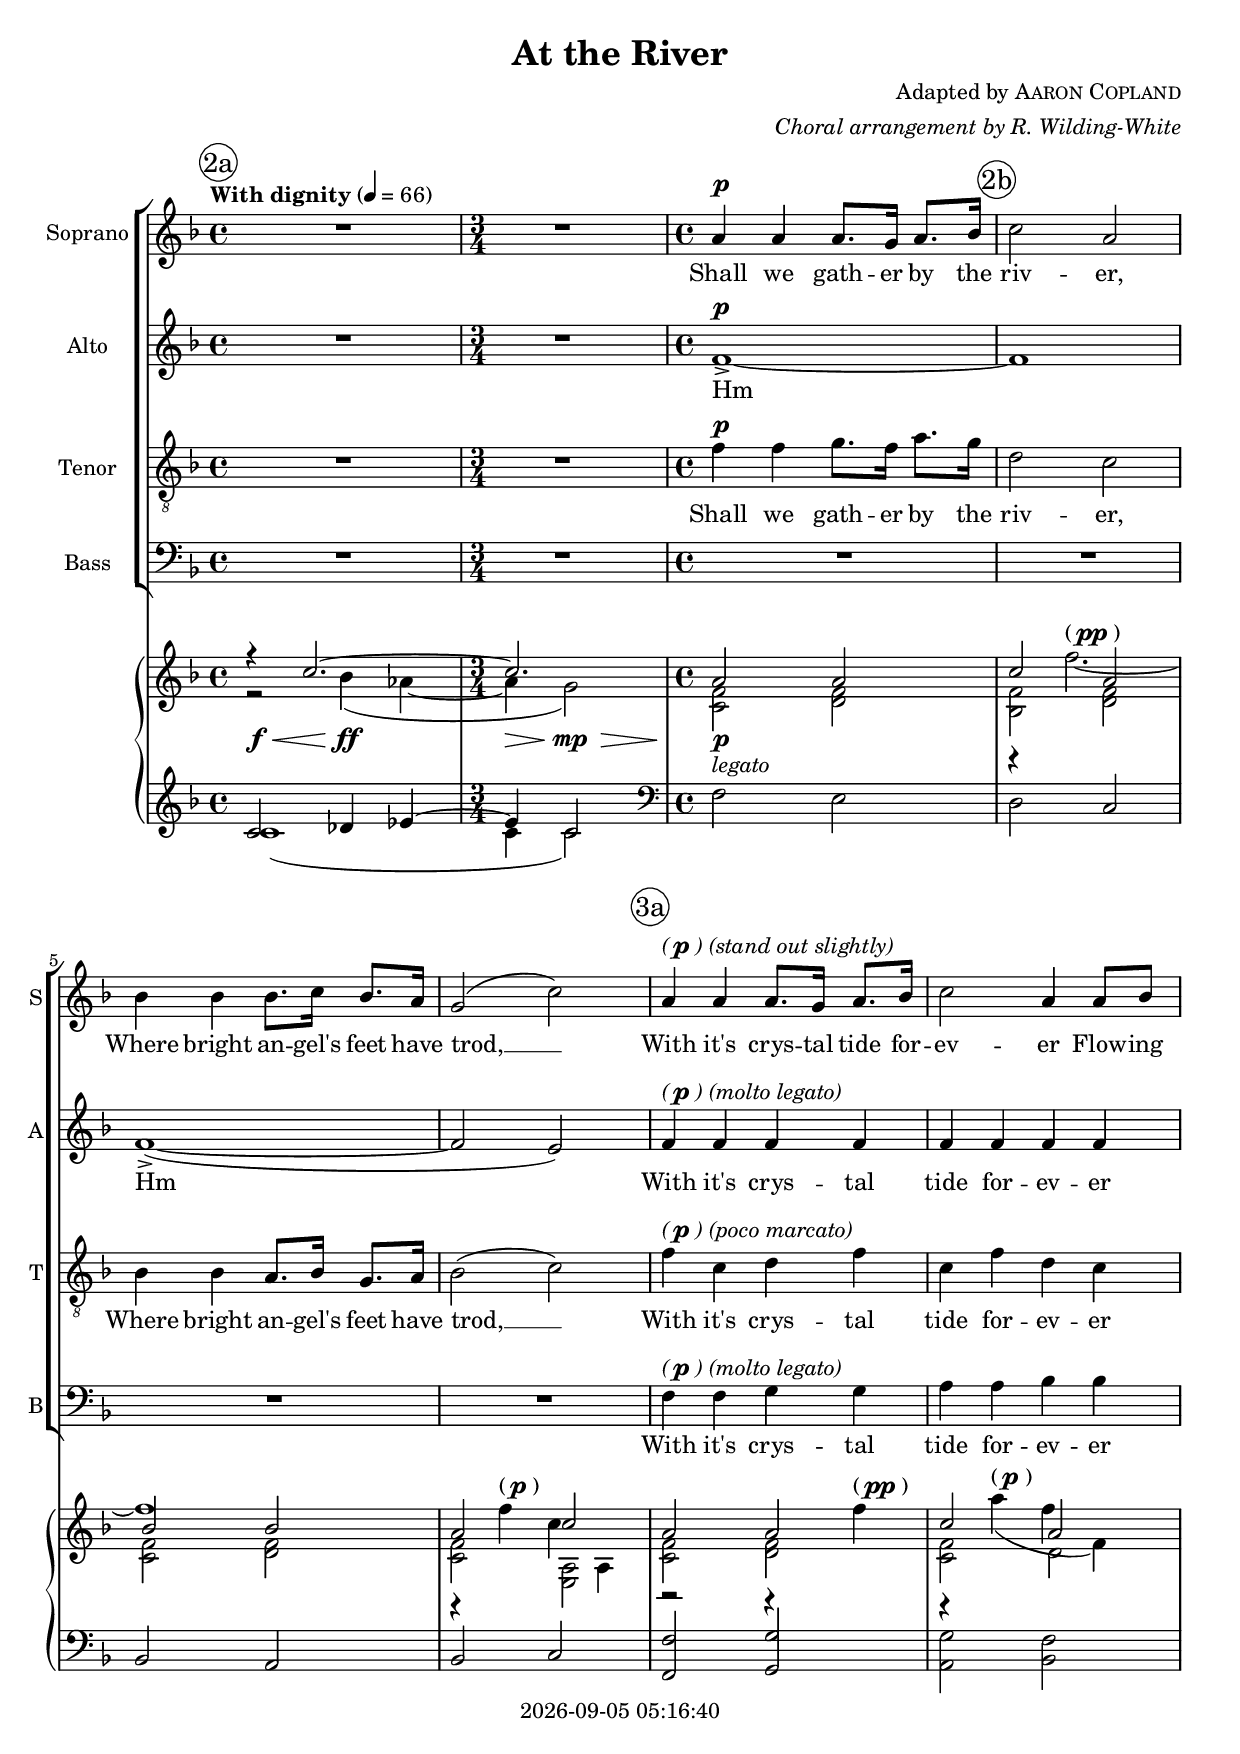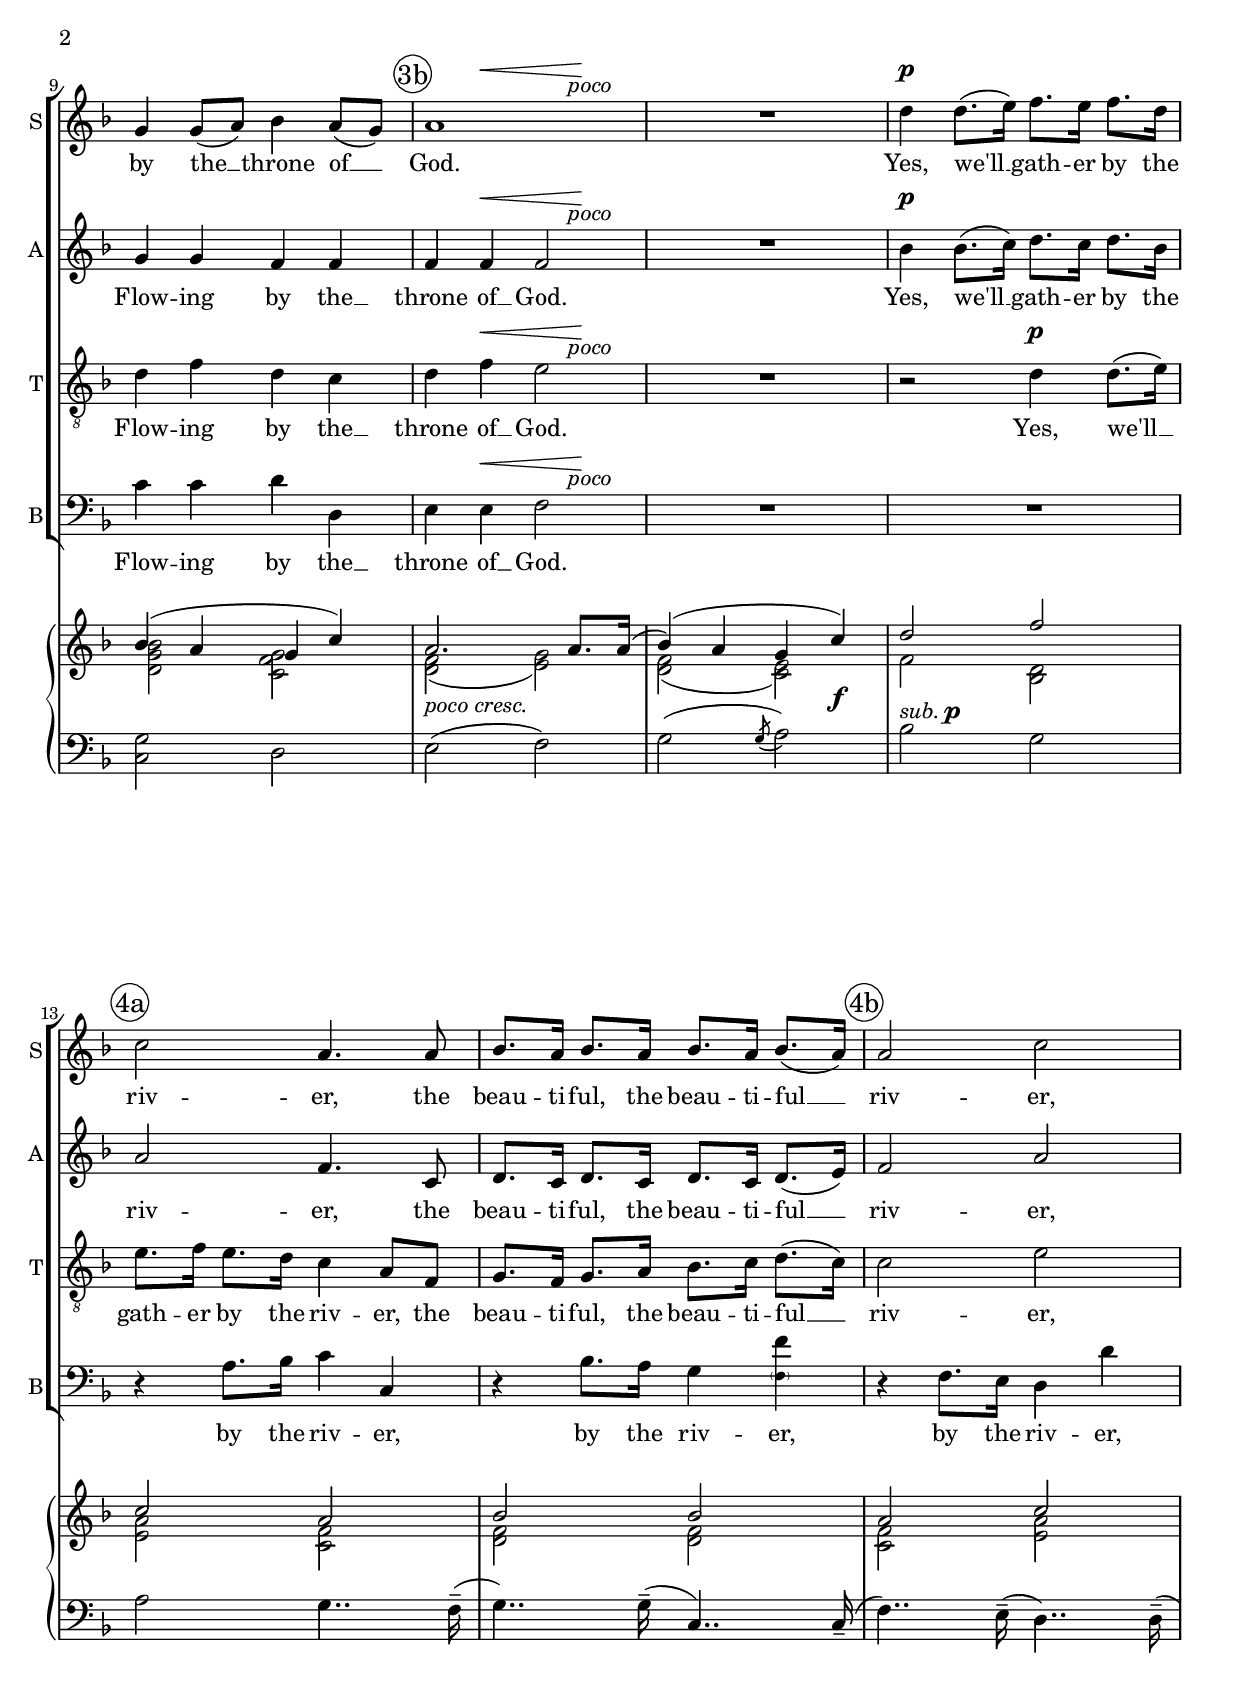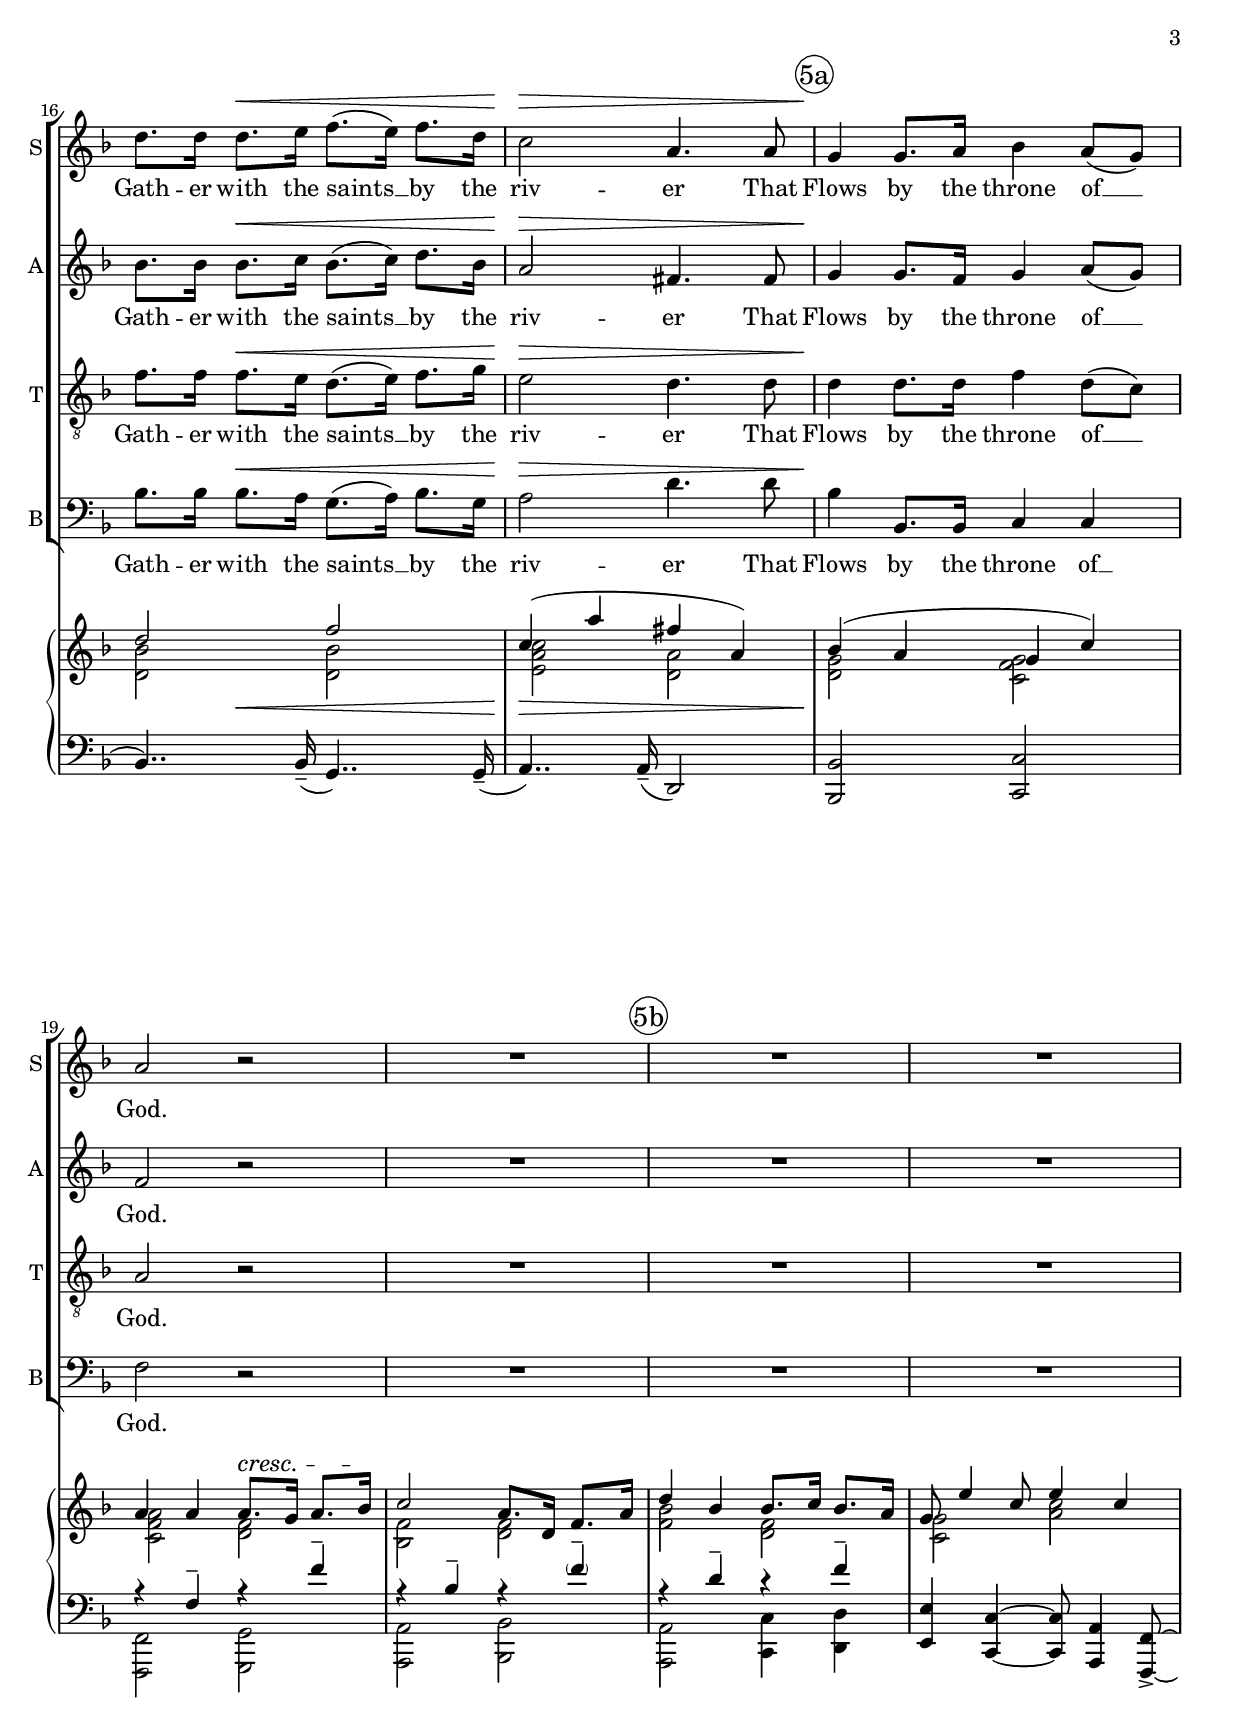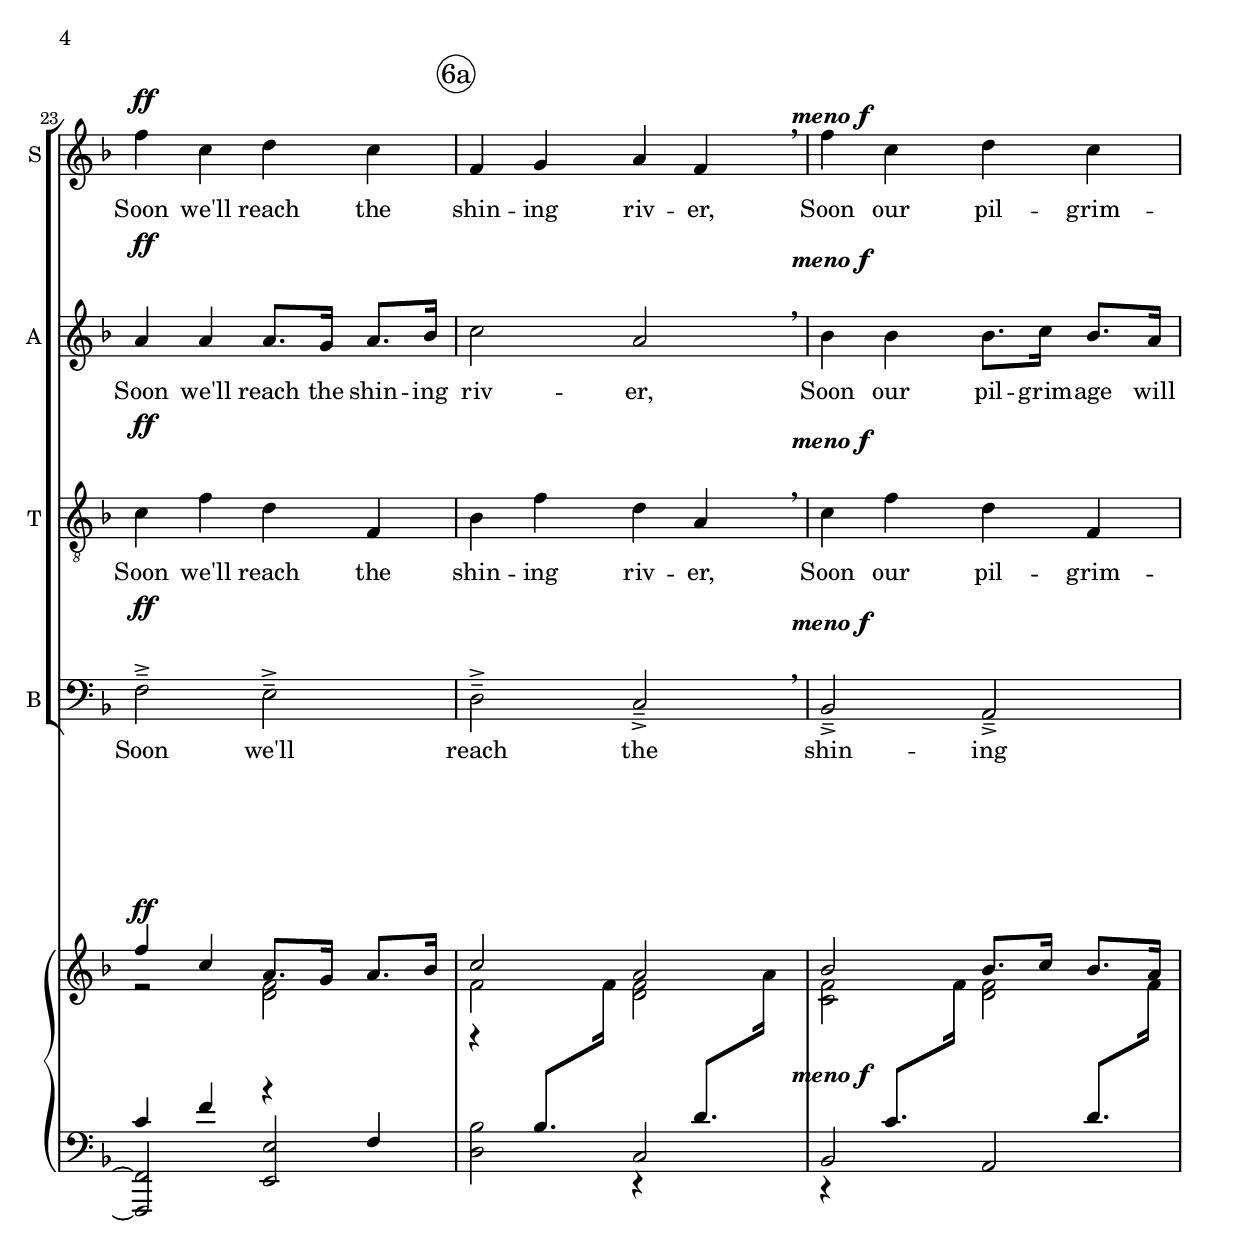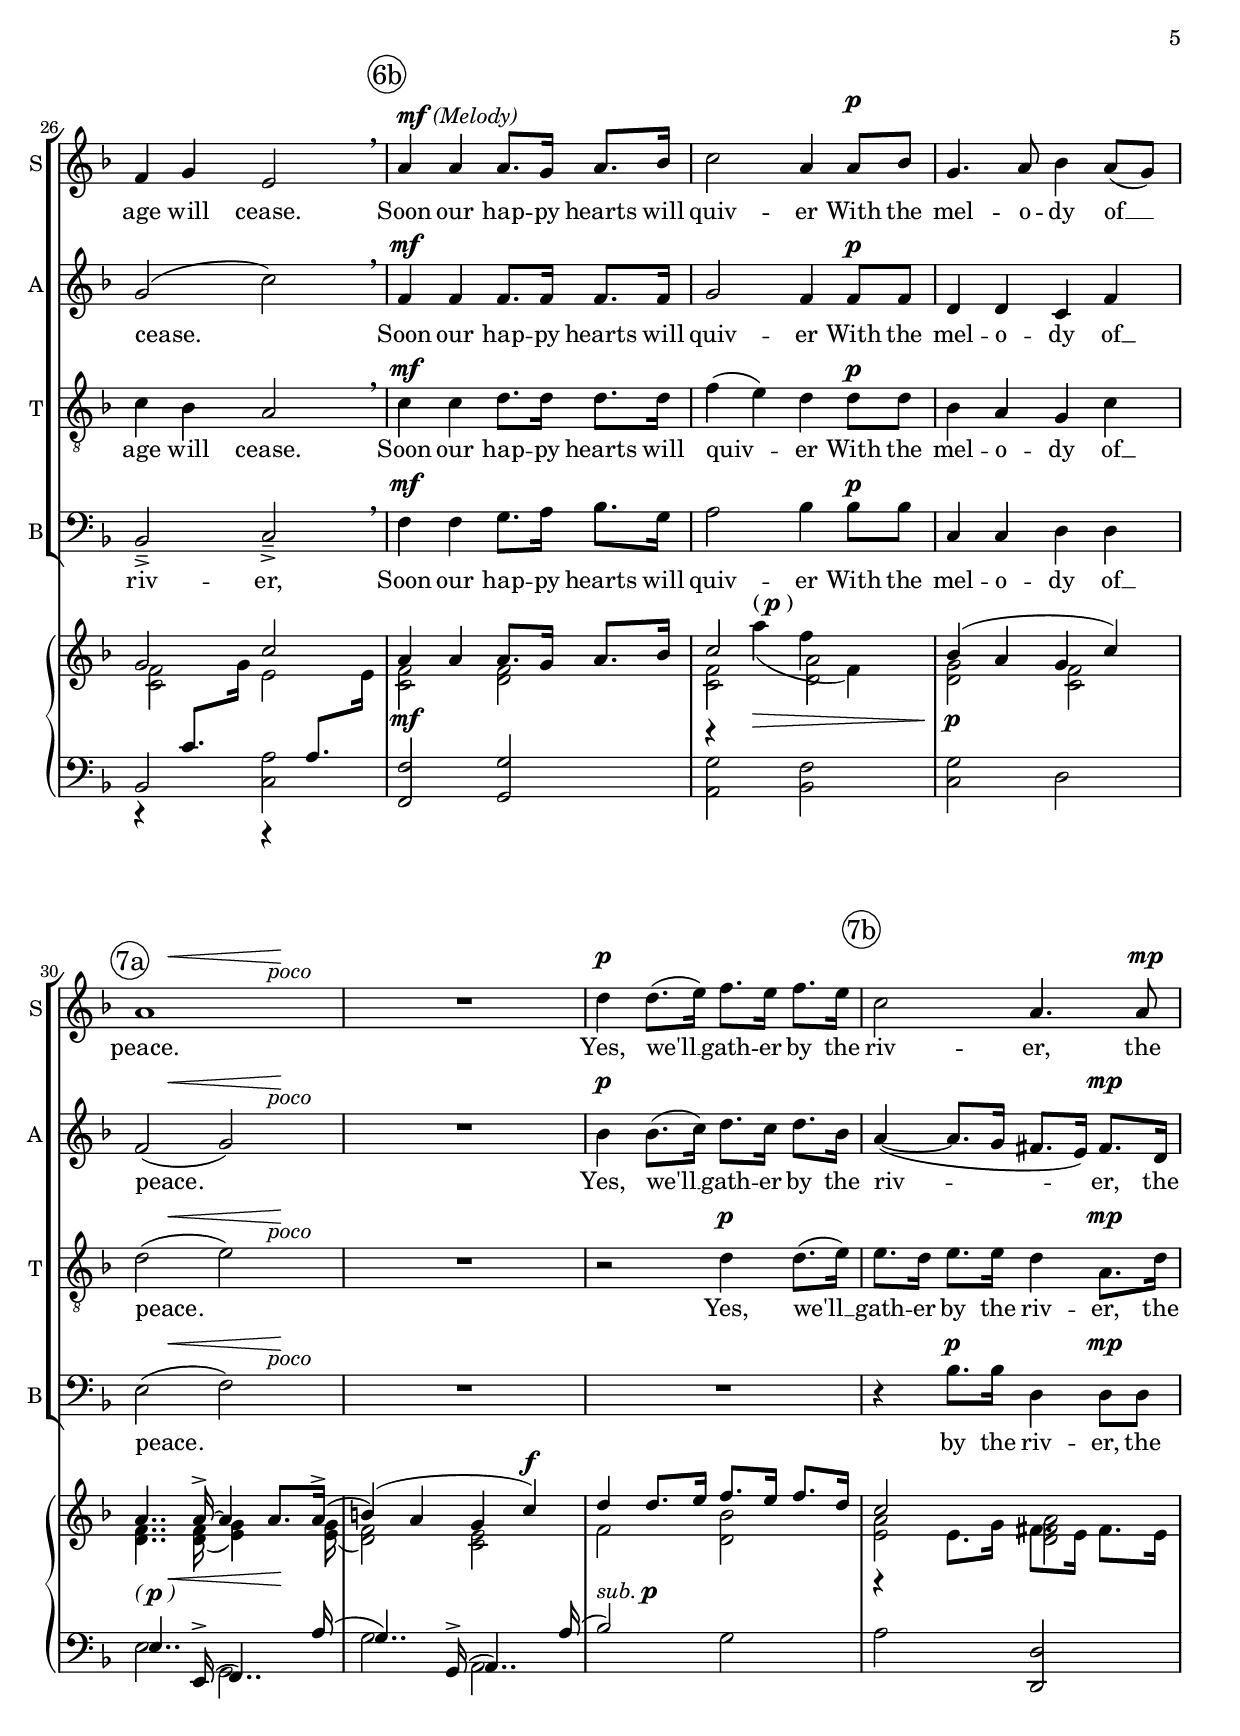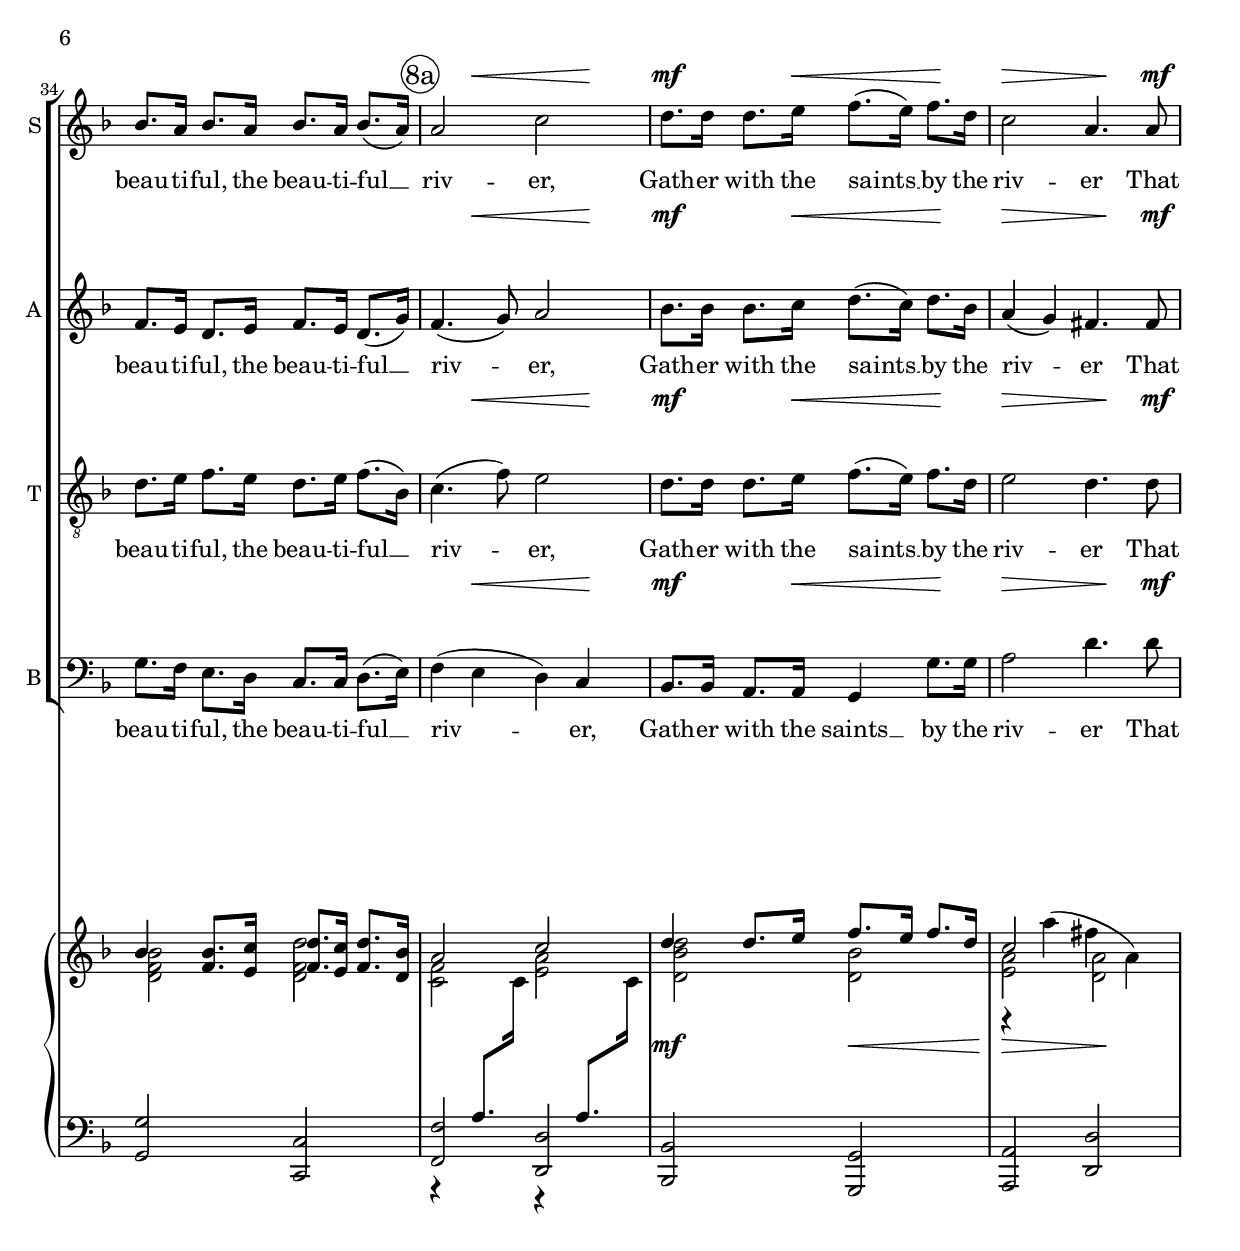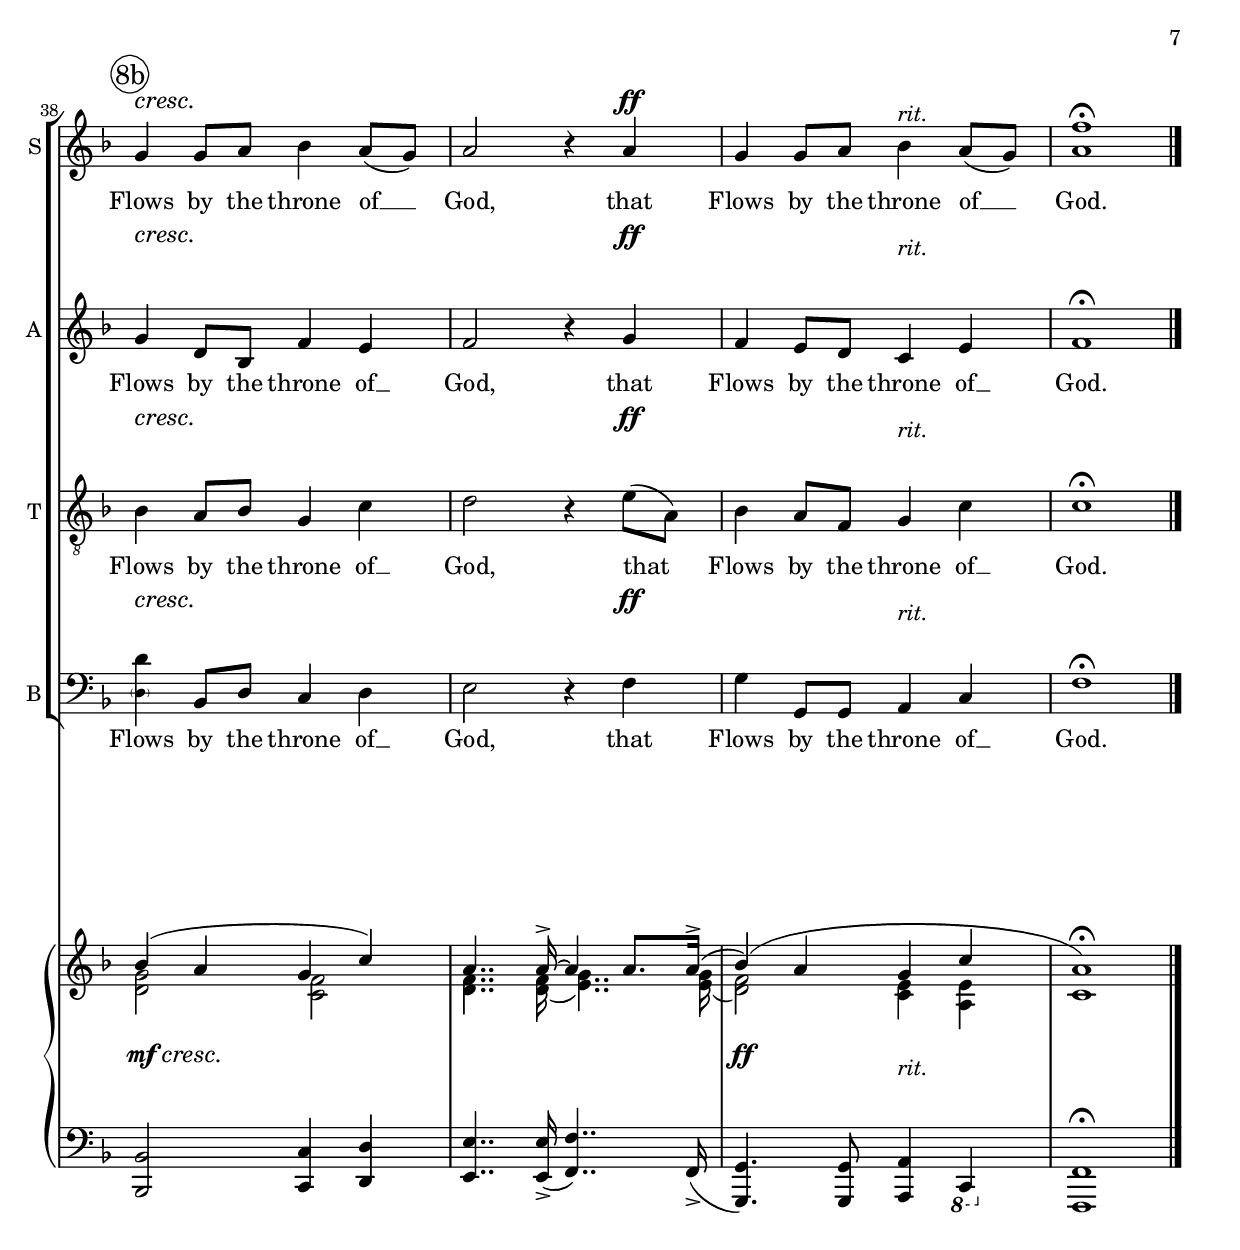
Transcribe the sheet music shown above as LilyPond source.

\version "2.20.2"

\include "articulate.ly"

today = #(strftime "%Y-%m-%d %H:%M:%S" (localtime (current-time)))

\header {
% centered at top
%  dedication  = "dedication"
  title       = "At the River"
%  subtitle    = "subtitle"
%  subsubtitle = "subsubtitle"
%  instrument  = "instrument"
  
% arrangement of following lines:
%
%  poet    composer
%  meter   arranger
%  piece       opus

  composer    = \markup { Adapted by \smallCaps {Aaron Copland}}
  arranger    = \markup \italic { Choral arrangement by R. Wilding-White}
%  opus        = "opus"

%  poet        = "poet"
%  meter       = "meter"
%  piece       = "piece"

% centered at bottom
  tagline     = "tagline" % default lilypond version
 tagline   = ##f
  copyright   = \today
}

#(set-global-staff-size 19)

% \paper {
%   #(set-paper-size "a4")
%   line-width = 180\mm
%   left-margin = 20\mm
%   bottom-margin = 10\mm
%   top-margin = 10\mm
% }

global = {
  \key f \major
  \time 4/4
}

colour = {
  \override NoteHead.color   = #red
  \override Stem.color       = #red
  \override Beam.color       = #red
  \override Accidental.color = #red
  \override Slur.color       = #red
  \override Tie.color        = #red
  \override Dots.color       = #red
}

black = {
  \override NoteHead.color   = #black
  \override Stem.color       = #black
  \override Beam.color       = #black
  \override Accidental.color = #black
  \override Slur.color       = #black
  \override Tie.color        = #black
  \override Dots.color       = #black
}

TempoTrack = {
  \tempo "With dignity" 4=66
  s1
  \set Score.tempoHideNote = ##t
  \time 3/4 s2. \time 4/4
  s1*37
  s2 \tempo 4=60 s
  s1
}

RehearsalTrack = {
%  \set Score.currentBarNumber = #5
  \mark \markup { \circle "2a" } s1 \time 3/4 s2. \time 4/4 s1
  \mark \markup { \circle "2b" } s1*3
  \mark \markup { \circle "3a" } s1*3
  \mark \markup { \circle "3b" } s1*3
  \mark \markup { \circle "4a" } s1*2
  \mark \markup { \circle "4b" } s1*3
  \mark \markup { \circle "5a" } s1*3
  \mark \markup { \circle "5b" } s1*3
  \mark \markup { \circle "6a" } s1*3
  \mark \markup { \circle "6b" } s1*3
  \mark \markup { \circle "7a" } s1*3
  \mark \markup { \circle "7b" } s1*2
  \mark \markup { \circle "8a" } s1*3
  \mark \markup { \circle "8b" } s1*4
}

soprano = \relative {
  \global
  R1
  \time 3/4 R2. \time 4/4
  a'4 a a8. g16 a8. bes16
  c2 a % 2b
  bes4 bes bes8. c16 bes8. a16
  g2(c)
  a4 a a8. g16 a8. bes16 % 3a
  c2 a4 a8 bes
  g4 g8(a) bes4 a8(g)
  a1 % 3b
  R1
  d4 d8.(e16) f8. e16 f8. d16
  c2 a4. a8 % 4a
  bes8. a16 bes8. a16 bes8. a16 bes8.(a16)
  a2 c % 4b
  d8. d16 d8. e16 f8.(e16) f8. d16
  c2 a4. a8
  g4 g8. a16 bes4 a8(g) % 5a
  a2 r
  R1
  R1 % 5b
  R1
  f'4 c d c
  f,4 g a f \breathe % 6a
  f'4 c d c
  f,4 g e2 \breathe
  a4 a a8. g16 a8. bes16 % 6b
  c2 a4 a8 bes
  g4. a8 bes4 a8(g)
  a1 % 7a
  R1
  d4 d8.(e16) f8. e16 f8. e16
  c2 a4. a8 % 7b
  bes8. a16 bes8. a16 bes8. a16 bes8.(a16)
  a2 c % 8a
  d8. d16 d8. e16 f8.(e16) f8. d16
  c2 a4. a8
  g4 g8 a bes4 a8(g) % 8b
  a2 r4 a
  g4 g8 a bes4 a8(g)
  <a f'>1\fermata
  \bar "|."
}

dynamicsSop = {
  \override DynamicTextSpanner.style = #'none
  s1
  \time 3/4 s2. \time 4/4
  s1\p
  s1*3
  s1-\markup \italic { ( \dynamic p ) (stand out slightly) } % 3a
  s1
  s1
  s4 s2\< s4\!-\markup \italic poco % 3b
  s1
  s1\p
  s1*3
  s4 s2.\< % 4b+
  s1\>
  s1\! % 5a
  s1*4
  s1\ff % 5b++
  s1 % 6a
  s1-\markup \center-align \bold \italic {meno \dynamic f }
  s1
  s1-\markup \italic { \dynamic mf (Melody) } % 6b
  s2. s4\p
  s1
  s4 s2\< s4\!-\markup \italic poco % 7a
  s1
  s1\p
  s2. s8 s\mp % 7b
  s1
  s4 s2\< s4\! % 8a
  s4\mf s8. s16\< s4 s\!
  s2\> s4.\! s8\mf
  s1\cresc
  s2. s4\ff
  s2 s-\markup \italic rit.
  s1
}

wordsSop = \lyricmode {
  Shall we gath -- er by the riv -- er,
  Where bright an -- gel's feet have trod, __
  With it's crys -- tal tide for -- ev -- er
  Flow -- ing by the __ throne of __ God.

  Yes, we'll __ gath -- er by the riv -- er,
  the beau -- ti -- ful, the beau -- ti -- ful __ riv -- er,
  Gath -- er with the saints __ by the riv -- er
  That Flows by the throne of __ God.

  Soon we'll reach the shin -- ing riv -- er,
  Soon our pil -- grim -- age will cease.
  Soon our hap -- py hearts will quiv -- er
  With the mel -- o -- dy of __ peace.

  Yes, we'll __ gath -- er by the riv -- er,
  the beau -- ti -- ful, the beau -- ti -- ful __ riv -- er,
  Gath -- er with the saints __ by the riv -- er
  That Flows by the throne of __ God,
  that Flows by the throne of __ God.
}

wordsSopMidi = \lyricmode {
  "Shall " "we " gath "er " "by " "the " riv "er, "
  "\nWhere " "bright " an "gel's " "feet " "have " "trod, " 
  "\nWith " "it's " crys "tal " "tide " for ev "er "
  "\nFlow" "ing " "by " "the "  "throne " "of "  "God. "

  "\nYes, " "we'll "  gath "er " "by " "the " riv "er, "
  "\nthe " beau ti "ful, " "the " beau ti "ful "  riv "er, "
  "\nGath" "er " "with " "the " "saints "  "by " "the " riv "er "
  "\nThat " "Flows " "by " "the " "throne " "of "  "God. "

  "\nSoon " "we'll " "reach " "the " shin "ing " riv "er, "
  "\nSoon " "our " pil grim "age " "will " "cease. "
  "\nSoon " "our " hap "py " "hearts " "will " quiv "er "
  "\nWith " "the " mel o "dy " "of "  "peace. "

  "\nYes, " "we'll "  gath "er " "by " "the " riv "er, "
  "\nthe " beau ti "ful, " "the " beau ti "ful "  riv "er, "
  "\nGath" "er " "with " "the " "saints "  "by " "the " riv "er "
  "\nThat " "Flows " "by " "the " "throne " "of "  "God, "
  "\nthat " "Flows " "by " "the " "throne " "of "  "God. "
}

alto = \relative {
  \global
  R1
  \time 3/4 R2. \time 4/4
  f'1->~
  f1 % 2b
  f1->~(
  f2 e)
  f4 f f f % 3a
  f4 f f f
  g4 g f f
  f4 f f2 % 3b
  R1
  bes4 bes8.(c16) d8. c16 d8. bes16
  a2 f4. c8 % 4a
  \repeat unfold 3 {d8. c16} d8.(e16)
  f2 a % 4b
  bes8. bes16 bes8. c16 bes8.(c16) d8. bes16
  a2 fis4. fis8
  g4 g8. f16 g4 a8(g) % 5a
  f2 r
  R1
  R1 % 5b
  R1
  a4 a a8. g16 a8. bes16
  c2 a \breathe % 6a
  bes4 bes bes8. c16 bes8. a16
  g2(c) \breathe
  f,4 f f8. f16 f8. f16 % 6b
  g2 f4 f8 f
  d4 d c f
  f2(g) % 7a
  R1
  bes4 bes8.(c16) d8. c16 d8. bes16
  a4~(a8. g16 fis8. e16) fis8. d16 % 7b
  f8. e16 d8. e16 f8. e16 d8.(g16)
  f4.(g8) a2 % 8a
  bes8. bes16 bes8. c16 d8.(c16) d8. bes16
  a4(g) fis4. fis8
  g4 d8 bes f'4 e % 8b
  f2 r4 g
  f4 e8 d c4 e
  f1\fermata
  \bar "|."
}

dynamicsAlto = {
  \override DynamicTextSpanner.style = #'none
  s1
  \time 3/4 s2. \time 4/4
  s1\p
  s1*3
  s1-\markup \italic { ( \dynamic p ) (molto legato) } % 3a
  s1
  s1
  s4 s2\< s4\!-\markup \italic poco % 3b
  s1
  s1\p
  s1*3
  s4 s2.\< % 4b+
  s1\>
  s1\! % 5a
  s1*4
  s1\ff % 5b++
  s1 % 6a
  s1-\markup \center-align \bold \italic {meno \dynamic f }
  s1
  s1-\mf % 6b
  s2. s4\p
  s1
  s4 s2\< s4\!-\markup \italic poco % 7a
  s1
  s1\p
  s2. s4\mp % 7b
  s1
  s4 s2\< s4\! % 8a
  s4\mf s8. s16\< s4 s\!
  s2\> s4.\! s8\mf
  s1\cresc
  s2. s4\ff
  s2 s-\markup \italic rit.
  s1
}

wordsAlto = \lyricmode {
  Hm Hm
  With it's crys -- tal tide for -- ev -- er
  Flow -- ing by the __ throne of __ God.

  Yes, we'll __ gath -- er by the riv -- er,
  the beau -- ti -- ful, the beau -- ti -- ful __ riv -- er,
  Gath -- er with the saints __ by the riv -- er
  That Flows by the throne of __ God.

  Soon we'll reach the shin -- ing riv -- er,
  Soon our pil -- grim -- age will cease.
  Soon our hap -- py hearts will quiv -- er
  With the mel -- o -- dy of __ peace.

  Yes, we'll __ gath -- er by the riv -- er,
  the beau -- ti -- ful, the beau -- ti -- ful __ riv -- er,
  Gath -- er with the saints __ by the riv -- er
  That Flows by the throne of __ God,
  that Flows by the throne of __ God.
}

wordsAltoMidi = \lyricmode {
  "Hm " "Hm "
  "\nWith " "it's " crys "tal " "tide " for ev "er "
  "\nFlow" "ing " "by " "the "  "throne " "of "  "God. "

  "\nYes, " "we'll "  gath "er " "by " "the " riv "er, "
  "\nthe " beau ti "ful, " "the " beau ti "ful "  riv "er, "
  "\nGath" "er " "with " "the " "saints "  "by " "the " riv "er "
  "\nThat " "Flows " "by " "the " "throne " "of "  "God. "

  "\nSoon " "we'll " "reach " "the " shin "ing " riv "er, "
  "\nSoon " "our " pil grim "age " "will " "cease. "
  "\nSoon " "our " hap "py " "hearts " "will " quiv "er "
  "\nWith " "the " mel o "dy " "of "  "peace. "

  "\nYes, " "we'll "  gath "er " "by " "the " riv "er, "
  "\nthe " beau ti "ful, " "the " beau ti "ful "  riv "er, "
  "\nGath" "er " "with " "the " "saints "  "by " "the " riv "er "
  "\nThat " "Flows " "by " "the " "throne " "of "  "God, "
  "\nthat " "Flows " "by " "the " "throne " "of "  "God. "
}

tenor = \relative {
  \global
  R1
  \time 3/4 R2. \time 4/4
  f'4 f g8. f16 a8. g16
  d2 c % 2b
  bes4 bes a8. bes16 g8. a16
  bes2(c)
  f4 c d f % 3a
  c4 f d c
  d4 f d c
  d4 f e2 % 3b
  R1
  r2 d4 d8.(e16)
  e8. f16 e8. d16 c4 a8 f % 4a
  g8. f16 g8. a16 bes8. c16 d8.(c16)
  c2 e % 4b
  f8. f16 f8. e16 d8.(e16) f8. g16
  e2 d4. d8
  d4 d8. d16 f4 d8(c) % 5a
  a2 r
  R1
  R1 % 5b
  R1
  c4 f d f,
  bes4 f' d a \breathe % 6a
  c4 f d f,
  c' bes a2 \breathe
  c4 c d8. d16 d8. d16 % 6b
  f4(e) d d8 d
  bes4 a g c
  d2(e) % 7a
  R1
  r2 d4 d8.(e16)
  e8. d16 e8. e16 d4 a8. d16 % 7b
  d8. e16 f8. e16 d8. e16 f8.(bes,16)
  c4.(f8) e2 % 8a
  d8. d16 d8. e16 f8.(e16) f8. d16
  e2 d4. d8
  bes4 a8 bes g4 c % 8b
  d2 r4 e8(a,)
  bes4 a8 f g4 c
  c1\fermata
  \bar "|."
}

dynamicsTenor = {
  \override DynamicTextSpanner.style = #'none
  s1
  \time 3/4 s2. \time 4/4
  s1\p
  s1*3
  s1-\markup \italic { ( \dynamic p ) (poco marcato) } % 3a
  s1
  s1
  s4 s2\< s4\!-\markup \italic poco % 3b
  s1
  s2 s\p
  s1*3
  s4 s2.\< % 4b+
  s1\>
  s1\! % 5a
  s1*4
  s1\ff % 5b++
  s1 % 6a
  s1-\markup \center-align \bold \italic {meno \dynamic f }
  s1
  s1-\mf % 6b
  s2. s4\p
  s1
  s4 s2\< s4\!-\markup \italic poco % 7a
  s1
  s2 s\p
  s2. s4\mp % 7b
  s1
  s4 s2\< s4\! % 8a
  s4\mf s8. s16\< s4 s\!
  s2\> s4.\! s8\mf
  s1\cresc
  s2. s4\ff
  s2 s-\markup \italic rit.
  s1
}

wordsTenor = \lyricmode {
  Shall we gath -- er by the riv -- er,
  Where bright an -- gel's feet have trod, __
  With it's crys -- tal tide for -- ev -- er
  Flow -- ing by the __ throne of __ God.

  Yes, we'll __ gath -- er by the riv -- er,
  the beau -- ti -- ful, the beau -- ti -- ful __ riv -- er,
  Gath -- er with the saints __ by the riv -- er
  That Flows by the throne of __ God.

  Soon we'll reach the shin -- ing riv -- er,
  Soon our pil -- grim -- age will cease.
  Soon our hap -- py hearts will quiv -- er
  With the mel -- o -- dy of __ peace.

  Yes, we'll __ gath -- er by the riv -- er,
  the beau -- ti -- ful, the beau -- ti -- ful __ riv -- er,
  Gath -- er with the saints __ by the riv -- er
  That Flows by the throne of __ God,
  that Flows by the throne of __ God.
}

wordsTenorMidi = \lyricmode {
  "Shall " "we " gath "er " "by " "the " riv "er, "
  "\nWhere " "bright " an "gel's " "feet " "have " "trod, " 
  "\nWith " "it's " crys "tal " "tide " for ev "er "
  "\nFlow" "ing " "by " "the "  "throne " "of "  "God. "

  "\nYes, " "we'll "  gath "er " "by " "the " riv "er, "
  "\nthe " beau ti "ful, " "the " beau ti "ful "  riv "er, "
  "\nGath" "er " "with " "the " "saints "  "by " "the " riv "er "
  "\nThat " "Flows " "by " "the " "throne " "of "  "God. "

  "\nSoon " "we'll " "reach " "the " shin "ing " riv "er, "
  "\nSoon " "our " pil grim "age " "will " "cease. "
  "\nSoon " "our " hap "py " "hearts " "will " quiv "er "
  "\nWith " "the " mel o "dy " "of "  "peace. "

  "\nYes, " "we'll "  gath "er " "by " "the " riv "er, "
  "\nthe " beau ti "ful, " "the " beau ti "ful "  riv "er, "
  "\nGath" "er " "with " "the " "saints "  "by " "the " riv "er "
  "\nThat " "Flows " "by " "the " "throne " "of "  "God, "
  "\nthat " "Flows " "by " "the " "throne " "of "  "God. "
}

bass= \relative {
  \global
  R1
  \time 3/4 R2. \time 4/4
  R1
  R1 % 2b
  R1
  R1
  f4 f g g % 3a
  a4 a bes bes
  c4 c d d,
  e4 e f2 % 3b
  R1
  R1
  r4 a8. bes16 c4 c, % 4a
  r4 bes'8. a16 g4 <\tweak font-size #-2 \parenthesize f f'>
  r4 f8. e16 d4 d' % 4b
  bes8. bes16 bes8. a16 g8.(a16) bes8. g16
  a2 d4. d8
  bes4 bes,8. bes16 c4 c % 5a
  f2 r
  R1
  R1 % 5b
  R1
  f2---> e--->
  d2---> c---> \breathe % 6a
  bes2---> a--->
  bes2---> c---> \breathe
  f4 f g8. a16 bes8. g16 % 6b
  a2 bes4 bes8 bes
  c,4 c d d
  e2(f) % 7a
  R1
  R1
  r4 bes8. bes16 d,4 d8 d % 7b
  g8. f16 e8. d16 c8. c16 d8.(e16)
  f4(e d) c % 8a
  bes8. bes16 a8. a16 g4 g'8. g16
  a2 d4. d8
  <<\voiceOne d4 \voiceTwo \tweak font-size #-2 \parenthesize d,>> \oneVoice bes8 d c4 d % 8b
  e2 r4 f
  g4 g,8 g a4 c
  f1\fermata
  \bar "|."
}

dynamicsBass = {
  \override DynamicTextSpanner.style = #'none
  s1
  \time 3/4 s2. \time 4/4
  s1
  s1*3
  s1-\markup \italic { ( \dynamic p ) (molto legato) } % 3a
  s1
  s1
  s4 s2\< s4\!-\markup \italic poco % 3b
  s1*5
  s4 s2.\< % 4b+
  s1\>
  s1\! % 5a
  s1*4
  s1\ff % 5b++
  s1 % 6a
  s1-\markup \center-align \bold \italic {meno \dynamic f }
  s1
  s1-\mf % 6b
  s2. s4\p
  s1
  s4 s2\< s4\!-\markup \italic poco % 7a
  s1
  s1
  s4 s2\p s4\mp % 7b
  s1
  s4 s2\< s4\! % 8a
  s4\mf s8. s16\< s4 s\!
  s2\> s4.\! s8\mf
  s1\cresc
  s2. s4\ff
  s2 s-\markup \italic rit.
  s1
}

wordsBass = \lyricmode {
  With it's crys -- tal tide for -- ev -- er
  Flow -- ing by the __ throne of __ God.

  by the riv -- er,  by the riv -- er, by the riv -- er,
  Gath -- er with the saints __ by the riv -- er
  That Flows by the throne of __ God.

  Soon we'll reach the shin -- ing riv -- er,
  Soon our hap -- py hearts will quiv -- er
  With the mel -- o -- dy of __ peace.

  by the riv -- er,
  the beau -- ti -- ful, the beau -- ti -- ful __ riv -- er,
  Gath -- er with the saints __ by the riv -- er
  That Flows by the throne of __ God,
  that Flows by the throne of __ God.
}

wordsBassMidi = \lyricmode {
  "With " "it's " crys "tal " "tide " for ev "er "
  "\nFlow" "ing " "by " "the "  "throne " "of "  "God. "

  "\nby " "the " riv "er, "  "by " "the " riv "er, " "by " "the " riv "er, "
  "\nGath" "er " "with " "the " "saints "  "by " "the " riv "er "
  "\nThat " "Flows " "by " "the " "throne " "of "  "God. "

  "\nSoon " "we'll " "reach " "the " shin "ing " riv "er, "
  "\nSoon " "our " hap "py " "hearts " "will " quiv "er "
  "\nWith " "the " mel o "dy " "of "  "peace. "

  "\nby " "the " riv "er, "
  "\nthe " beau ti "ful, " "the " beau ti "ful "  riv "er, "
  "\nGath" "er " "with " "the " "saints "  "by " "the " riv "er "
  "\nThat " "Flows " "by " "the " "throne " "of "  "God, "
  "\nthat " "Flows " "by " "the " "throne " "of "  "God. "
}

pianoRHone = \relative {
  \global
  \voiceOne
  r4 c''2.~
  \time 3/4 c2. \time 4/4
  a2 a
  c2 a % 2b
  bes2 bes
  a2 c
  a2 a % 3a
  c2 a
  bes4(a g c)
  a2. a8. a16( % 3b
  bes4)(a g c)
  d2 f
  c2 a % 4a
  bes2 bes
  a2 c % 4b
  d2 f
  c4( a' fis a,)
  bes4(a g c) % 5a
  a4 a a8.^\cresc g16 a8. bes16\!
  c2 a8. d,16 f8. a16
  d4 bes bes8. c16 bes8. a16 % 5b
  g8 e'4 c8 e4 c
  f4^\ff c a8. g16 a8. bes16
  c2 a % 6a
  bes2 bes8. c16 bes8. a16
  g2 c
  a4 a a8. g16 a8. bes16 % 6b
  c2 s
  bes4(a g c)
  a4.. a16->~4 a8. a16->( % 7a
  b4)(a g c^\f)
  d4 d8. e16 f8. e16 f8. d16
  c2 s % 7b
  bes4 <f bes>8. <e c'>16 <f d'>8. <e c'>16 <f d'>8. <d bes'>16
  a'2 c % 8a
  d4 d8. e16 f8. e16 f8. d16
  c2 s
  bes4(a g c) % 8b
  a4.. a16->~4 a8. a16->(
  bes4)(a g c
  a1)\fermata
  \bar "|."
}

pianoRHtwo = \relative {
  \global
  \voiceTwo
  r2 bes'4(aes~
  \time 3/4 aes4 g2) \time 4/4
  <c, f>2 <d f>
  <bes f'>2 <d f> % 2b
  <c f>2 <d f>
  <c f>2 <a e>
  <c f>2 <d f> % 3a
  <c f>2 d
  <d g bes>2 <c f g>
  <d f>2(<e g>) % 3b
  <d f>2(<c e>)
  f2 <d bes>
  <e a>2 <c f> % 4a
  <d f>2 q
  <c f>2 <e a> % 4b
  <d bes'>2 q
  <e a c>2 <d a'>
  <d g>2 <c f g> % 5a
  <c f a>2 <d f>
  <bes f'>2 <d f>
  <f bes>2 <d f> % 5b
  <c g'>2 <a' c>
  r2 <d, f>
  f2 <d f> % 6a
  <c f>2 <d f>
  <c f>2 e
  <c f>2 <d f> % 6b
  <c f>2 <d a'>
  <d g>2 <c f>
  <d f>4.. q16(<e g>4) s8. q16( % 7a
  <d f>2) <c e>
  f2 <d bes'>
  <e a>2 <d fis a> % 7b
  <d f bes>2 <d f d'>
  <c f>2 <e a> % 8a
  <d bes' d>2 <d bes'>
  <e a>2 <d a'>
  <d g>2 <c f> % 8b
  <d f>4.. q16(<e g>4..) q16(
  <d f>2) <c e>4 <a e'>
  <c >1
  \bar "|."
}

pianoRHfour = \relative {
  \global
  \voiceFour
  s1
  \time 3/4 s2. \time 4/4
  s1
  r4 f''2.~^\markup { ( \dynamic pp ) } % 2b
  f1
  r4 f^\markup { ( \dynamic p ) } c a,
  r2 r4 f''4^\markup {(\dynamic pp )} % 3a
  r4 a(^\markup {(\dynamic p )} f f,)
  s1
  s1*14
  \oneVoice % 6a
  r4 \change Staff = lh bes,8. \change Staff = rh f'16 \change Staff = lh r4 d8. \change Staff = rh a'16
  \change Staff = lh r4 c,8. \change Staff = rh f16 s4 \change Staff = lh d8. \change Staff = rh f16
  \change Staff = lh r4 c8. \change Staff = rh g'16 \change Staff = lh r4 a,8. \change Staff = rh e'16
  \voiceFour
  s1 % 6b
  r4 a'^\markup {( \dynamic p )} (f f,)
  s1*4
  r4 e8. g16 fis8. e16 fis8. e16 % 7b
  s1
  \oneVoice % 8a
  \change Staff = lh r4 a,8. \change Staff = rh c16 \change Staff = lh r4 a8. \change Staff = rh c16
  \voiceFour
  s1
  r4 a''^(fis a,)
  s1*4
  \bar "|."
}

dynamicsPiano = {
  \override DynamicTextSpanner.style = #'none
  s2\f\< s\ff
  \time 3/4 s4\> s\mp s\> \time 4/4
  s1\p-\markup \italic legato
  s1*6
  s1-\markup \italic "poco cresc." % 3b
  s2. s4\f
  s1-\markup \italic {sub. \dynamic p}
  s1*3
  s4 s2.\< % 4b+
  s1\>
  s1\!
  s1*6
  s1-\markup \center-align \bold \italic {meno \dynamic f } % 6a+
  s1
  s1\mf % 6b
  s4 s2.\>
  s1\p
  s4-\markup {( \dynamic p )} s2\< s4\!
  s1
  s1-\markup \italic {sub. \dynamic p}
  s1*3
  s2\mf s2\< % 8a+
  s2\> s\!
  s1\mf\cresc % 8b
  s1
  s2\ff s-\markup \italic rit.
  s1
}

pianoLH = \relative {
  \global
  \oneVoice
  s1
  \time 3/4 s2. \time 4/4
  \clef bass
  f2 e
  d2 c % 2b
  bes2 a
  bes2 c
  <f, f'>2 <g g'> % 3a
  <a g'> <bes f'>
  <c g'>2 d
  e2(f) % 3b
  g2( \acciaccatura g8 a2)
  bes2 g
  a2 g4.. f16--( % 4a
  g4..) g16--(c,4..) c16--(
  f4..) e16--(d4..) d16--( % 4b
  bes4..) bes16--(g4..) g16--(
  a4..) a16--( d,2)
  <bes bes'>2 <c c'> % 5a
  s1
  s1
  s1 % 5b
  <e e'>4 <c c'>4~8 <a a'>4 <f f'>8->~
  q2 <e' e'>2
  <d' bes'>2 c % 6a
  bes2 a
  bes2 <c a'>
  <f, f'>2 <g g'> % 6b
  <a g'>2 <bes f'>
  <c g'> d
  s1*2
  s2 g % 7a++
  a2 <d,, d'> % 7b
  <g g'>2 <c, c'>
  <f f'>2 <d d'> % 8a
  <bes bes'>2 <g g'>
  <a a'>2 <d d'>
  <bes bes'>2 <c c'>4 <d d'> % 8b
  <e e'>4.. q16->(<f f'>4..) f16->(
  <g, g'>4.) q8 <a a'>4 \ottava #-1 c, \ottava #0
  <f f'>1\fermata
  \bar "|."
}

pianoLHone = \relative {
  \global
  \voiceOne
  \clef treble
  c'2 des4 ees~
  \time 3/4 ees4 c2 \time 4/4
  s1*16
  r4 f,-- r f'-- % 5a+
  r4 bes,-- r \parenthesize f'-- % 5b
  r4 d-- r f--
  s1
  c4 f r f,
  s1*6
  e4.. e,16->(f4..) a'16( % 7a
  g4..) g,16->( a4..) a'16(
  bes2) s
  s1*9
  \bar "|."
}

pianoLHtwo = \relative {
  \global
  \voiceTwo
  \clef treble c'1(
  \time 3/4 c4 c2) \time 4/4
  s1*16
  <f,,, f'>2 <g g'> % 5a+
  <a a'>2 <bes bes'>
  <a a'>2 <c c'>4 <d d'> % 5b
  s1*8
  e'2 g, % 7a
  g'2 a,
  s1*10
  \bar "|."
}

\book {
  \bookOutputSuffix "single"
  \score {
%   \articulate
    <<
      <<
        \new ChoirStaff <<
                                % Single soprano staff
          \new Dynamics \dynamicsSop
          \new Staff \with { instrumentName = #"Soprano" shortInstrumentName = #"S" } <<
            \new Voice \TempoTrack
            \new Voice \RehearsalTrack
            \new Voice = "soprano" \soprano
            \new Lyrics \lyricsto "soprano" \wordsSop
          >>
                                % Single alto staff
          \new Dynamics \dynamicsAlto
          \new Staff \with { instrumentName = #"Alto" shortInstrumentName = #"A" } <<
            \new Voice = "alto" \alto
            \new Lyrics \lyricsto "alto" \wordsAlto
          >>
                                % Single tenor staff
          \new Dynamics \dynamicsTenor
          \new Staff \with { instrumentName = #"Tenor" shortInstrumentName = #"T" } <<
            \clef "treble_8"
            \new Voice = "tenor" \tenor
            \new Lyrics \lyricsto "tenor" \wordsTenor
          >>
                                % Single bass staff
          \new Dynamics \dynamicsBass
          \new Staff \with { instrumentName = #"Bass" shortInstrumentName = #"B" } <<
            \clef "bass"
            \new Voice = "bass" \bass
            \new Lyrics \lyricsto "bass" \wordsBass
          >>
        >>
        \new PianoStaff <<
          \new Staff = rh <<
            \new Voice \pianoRHone
            \new Voice \pianoRHtwo
            \new Voice \pianoRHfour
          >>
          \new Dynamics \dynamicsPiano
          \new Staff = lh <<
            \clef "bass"
            \new Voice \pianoLH
            \new Voice \pianoLHone
            \new Voice \pianoLHtwo
          >>
        >>
      >>
    >>
    \layout {
      indent = 1.5\cm
      \context {
%        \Staff \RemoveAllEmptyStaves
      }
    }
  }
}

\book {
  \bookOutputSuffix "midi-sop"
  \score {
%   \articulate
    <<
      <<
        \new ChoirStaff <<
                                % Single soprano staff
          \new Dynamics \dynamicsSop
          \new Staff \with { instrumentName = #"Soprano" shortInstrumentName = #"S" } <<
            \new Voice \TempoTrack
            \new Voice \RehearsalTrack
            \new Voice = "soprano" \soprano
            \new Lyrics \lyricsto "soprano" \wordsSopMidi
          >>
                                % Single alto staff
          \new Dynamics \dynamicsAlto
          \new Staff \with { instrumentName = #"Alto" shortInstrumentName = #"A" } <<
            \new Voice = "alto" \alto
%            \new Lyrics \lyricsto "alto" \wordsAltoMidi
          >>
                                % Single tenor staff
          \new Dynamics \dynamicsTenor
          \new Staff \with { instrumentName = #"Tenor" shortInstrumentName = #"T" } <<
            \clef "treble_8"
            \new Voice = "tenor" \tenor
%            \new Lyrics \lyricsto "tenor" \wordsTenorMidi
          >>
                                % Single bass staff
          \new Dynamics \dynamicsBass
          \new Staff \with { instrumentName = #"Bass" shortInstrumentName = #"B" } <<
            \clef "bass"
            \new Voice = "bass" \bass
%            \new Lyrics \lyricsto "bass" \wordsBassMidi
          >>
        >>
        \new PianoStaff <<
          \new Staff = rh <<
            \new Voice \pianoRHone
            \new Voice \pianoRHtwo
            \new Voice \pianoRHfour
          >>
          \new Dynamics \dynamicsPiano
          \new Staff = lh <<
            \clef "bass"
            \new Voice \pianoLH
            \new Voice \pianoLHone
            \new Voice \pianoLHtwo
          >>
        >>
      >>
    >>
    \midi {}
  }
}

\book {
  \bookOutputSuffix "midi-alto"
  \score {
%   \articulate
    <<
      <<
        \new ChoirStaff <<
                                % Single soprano staff
          \new Dynamics \dynamicsSop
          \new Staff \with { instrumentName = #"Soprano" shortInstrumentName = #"S" } <<
            \new Voice \TempoTrack
            \new Voice \RehearsalTrack
            \new Voice = "soprano" \soprano
%            \new Lyrics \lyricsto "soprano" \wordsSopMidi
          >>
                                % Single alto staff
          \new Dynamics \dynamicsAlto
          \new Staff \with { instrumentName = #"Alto" shortInstrumentName = #"A" } <<
            \new Voice = "alto" \alto
            \new Lyrics \lyricsto "alto" \wordsAltoMidi
          >>
                                % Single tenor staff
          \new Dynamics \dynamicsTenor
          \new Staff \with { instrumentName = #"Tenor" shortInstrumentName = #"T" } <<
            \clef "treble_8"
            \new Voice = "tenor" \tenor
%            \new Lyrics \lyricsto "tenor" \wordsTenorMidi
          >>
                                % Single bass staff
          \new Dynamics \dynamicsBass
          \new Staff \with { instrumentName = #"Bass" shortInstrumentName = #"B" } <<
            \clef "bass"
            \new Voice = "bass" \bass
%            \new Lyrics \lyricsto "bass" \wordsBassMidi
          >>
        >>
        \new PianoStaff <<
          \new Staff = rh <<
            \new Voice \pianoRHone
            \new Voice \pianoRHtwo
            \new Voice \pianoRHfour
          >>
          \new Dynamics \dynamicsPiano
          \new Staff = lh <<
            \clef "bass"
            \new Voice \pianoLH
            \new Voice \pianoLHone
            \new Voice \pianoLHtwo
          >>
        >>
      >>
    >>
    \midi {}
  }
}

\book {
  \bookOutputSuffix "midi-tenor"
  \score {
%   \articulate
    <<
      <<
        \new ChoirStaff <<
                                % Single soprano staff
          \new Dynamics \dynamicsSop
          \new Staff \with { instrumentName = #"Soprano" shortInstrumentName = #"S" } <<
            \new Voice \TempoTrack
            \new Voice \RehearsalTrack
            \new Voice = "soprano" \soprano
%            \new Lyrics \lyricsto "soprano" \wordsSopMidi
          >>
                                % Single alto staff
          \new Dynamics \dynamicsAlto
          \new Staff \with { instrumentName = #"Alto" shortInstrumentName = #"A" } <<
            \new Voice = "alto" \alto
%            \new Lyrics \lyricsto "alto" \wordsAltoMidi
          >>
                                % Single tenor staff
          \new Dynamics \dynamicsTenor
          \new Staff \with { instrumentName = #"Tenor" shortInstrumentName = #"T" } <<
            \clef "treble_8"
            \new Voice = "tenor" \tenor
            \new Lyrics \lyricsto "tenor" \wordsTenorMidi
          >>
                                % Single bass staff
          \new Dynamics \dynamicsBass
          \new Staff \with { instrumentName = #"Bass" shortInstrumentName = #"B" } <<
            \clef "bass"
            \new Voice = "bass" \bass
%            \new Lyrics \lyricsto "bass" \wordsBassMidi
          >>
        >>
        \new PianoStaff <<
          \new Staff = rh <<
            \new Voice \pianoRHone
            \new Voice \pianoRHtwo
            \new Voice \pianoRHfour
          >>
          \new Dynamics \dynamicsPiano
          \new Staff = lh <<
            \clef "bass"
            \new Voice \pianoLH
            \new Voice \pianoLHone
            \new Voice \pianoLHtwo
          >>
        >>
      >>
    >>
    \midi {}
  }
}

\book {
  \bookOutputSuffix "midi-bass"
  \score {
%   \articulate
    <<
      <<
        \new ChoirStaff <<
                                % Single soprano staff
          \new Dynamics \dynamicsSop
          \new Staff \with { instrumentName = #"Soprano" shortInstrumentName = #"S" } <<
            \new Voice \TempoTrack
            \new Voice \RehearsalTrack
            \new Voice = "soprano" \soprano
%            \new Lyrics \lyricsto "soprano" \wordsSopMidi
          >>
                                % Single alto staff
          \new Dynamics \dynamicsAlto
          \new Staff \with { instrumentName = #"Alto" shortInstrumentName = #"A" } <<
            \new Voice = "alto" \alto
%            \new Lyrics \lyricsto "alto" \wordsAltoMidi
          >>
                                % Single tenor staff
          \new Dynamics \dynamicsTenor
          \new Staff \with { instrumentName = #"Tenor" shortInstrumentName = #"T" } <<
            \clef "treble_8"
            \new Voice = "tenor" \tenor
%            \new Lyrics \lyricsto "tenor" \wordsTenorMidi
          >>
                                % Single bass staff
          \new Dynamics \dynamicsBass
          \new Staff \with { instrumentName = #"Bass" shortInstrumentName = #"B" } <<
            \clef "bass"
            \new Voice = "bass" \bass
            \new Lyrics \lyricsto "bass" \wordsBassMidi
          >>
        >>
        \new PianoStaff <<
          \new Staff = rh <<
            \new Voice \pianoRHone
            \new Voice \pianoRHtwo
            \new Voice \pianoRHfour
          >>
          \new Dynamics \dynamicsPiano
          \new Staff = lh <<
            \clef "bass"
            \new Voice \pianoLH
            \new Voice \pianoLHone
            \new Voice \pianoLHtwo
          >>
        >>
      >>
    >>
    \midi {}
  }
}
